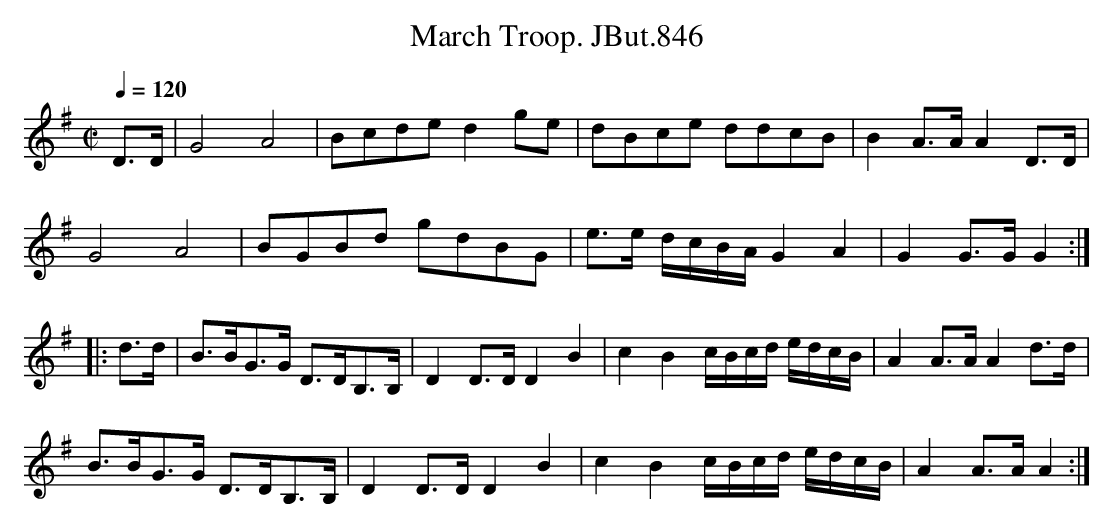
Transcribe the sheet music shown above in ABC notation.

X:1
T:March Troop. JBut.846
M:C|
L:1/8
Q:1/4=120
K:G
D>D|G4 A4|Bcde d2 ge|dBce ddcB|B2 A>A A2 D>D|
G4 A4|BGBd gdBG|e>e d/c/B/A/ G2 A2|G2 G>G G2:|
|:d>d|B>BG>G D>DB,>B,|D2 D>D D2 B2|c2 B2 c/B/c/d/ e/d/c/B/|A2 A>A A2 d>d|
B>BG>G D>DB,>B,|D2 D>D D2 B2|c2 B2 c/B/c/d/ e/d/c/B/|A2 A>A A2:|
